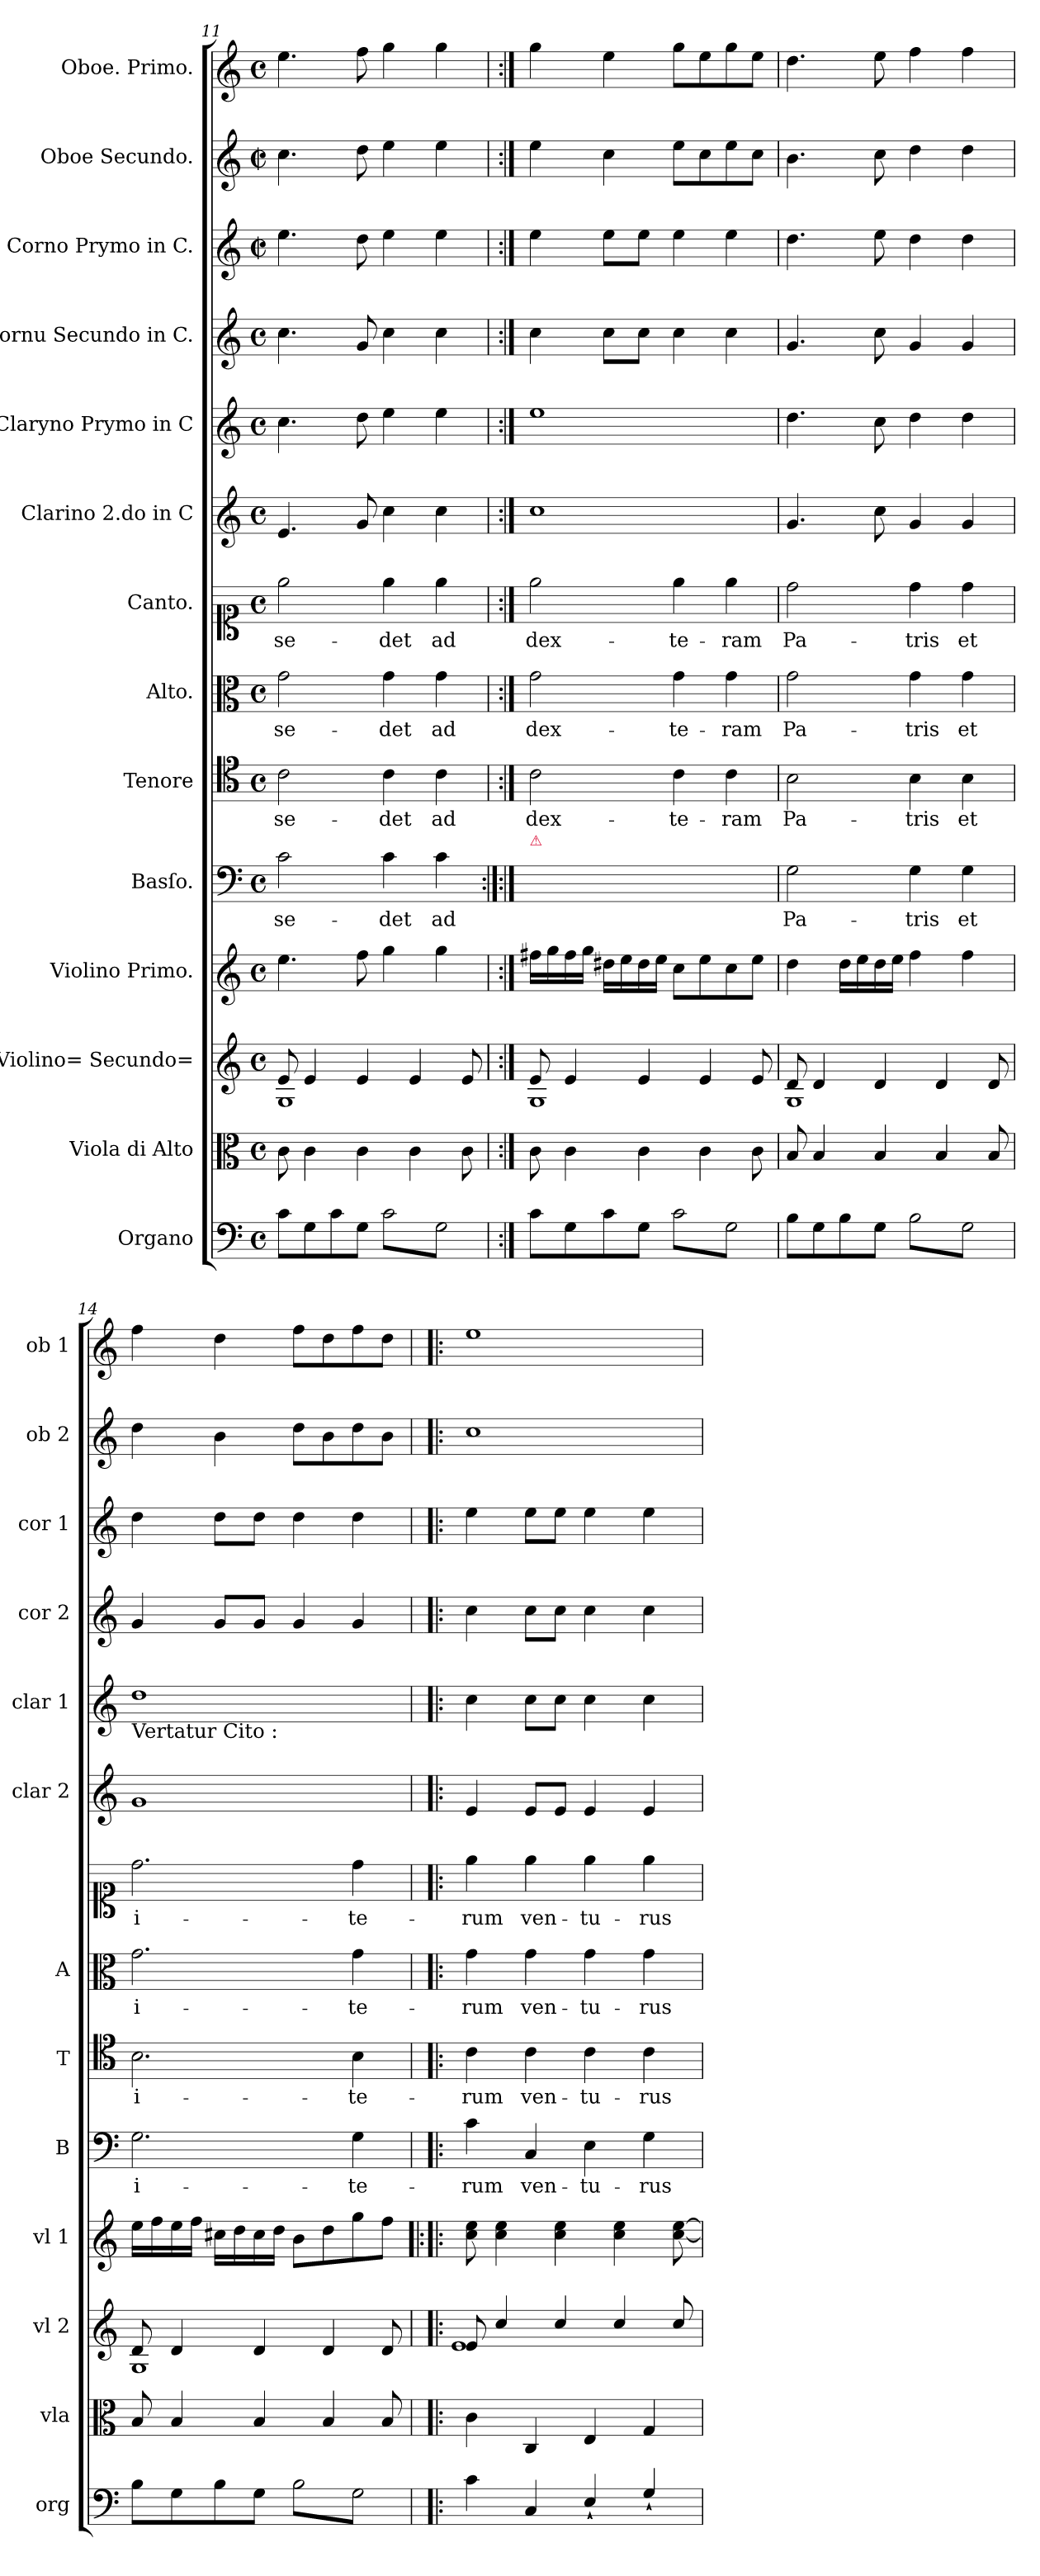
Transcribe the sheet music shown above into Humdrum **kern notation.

**kern	**kern	**kern	**kern	**kern	**text	**kern	**text	**kern	**text	**kern	**text	**kern	**kern	**kern	**kern	**kern	**kern
*part14	*part13	*part12	*part11	*part10	*part10	*part9	*part9	*part8	*part8	*part7	*part7	*part6	*part5	*part4	*part3	*part2	*part1
*staff14	*staff13	*staff12	*staff11	*staff10	*staff10	*staff9	*staff9	*staff8	*staff8	*staff7	*staff7	*staff6	*staff5	*staff4	*staff3	*staff2	*staff1
*I"Organo	*I"Viola di Alto	*I"Violino= Secundo=	*I"Violino Primo.	*I"Basſo.	*	*I"Tenore	*	*I"Alto.	*	*I"Canto.	*	*I"Clarino 2.do in C	*I"Claryno Prymo in C	*I"Cornu Secundo in C.	*I"Corno Prymo in C.	*I"Oboe Secundo.	*I"Oboe. Primo.
*I'org	*I'vla	*I'vl 2	*I'vl 1	*I'B	*	*I'T	*	*I'A	*	*	*	*I'clar 2	*I'clar 1	*I'cor 2	*I'cor 1	*I'ob 2	*I'ob 1
*clefF4	*clefC3	*clefG2	*clefG2	*clefF4	*	*clefC4	*	*clefC3	*	*clefC1	*	*clefG2	*clefG2	*clefG2	*clefG2	*clefG2	*clefG2
*k[]	*k[]	*k[]	*k[]	*k[]	*	*k[]	*	*k[]	*	*k[]	*	*k[]	*k[]	*k[]	*k[]	*k[]	*k[]
*C:	*C:	*C:	*C:	*C:	*	*C:	*	*C:	*	*C:	*	*C:	*C:	*C:	*C:	*C:	*C:
*M2/2	*M2/2	*M2/2	*M2/2	*M2/2	*	*M2/2	*	*M2/2	*	*M2/2	*	*M2/2	*M2/2	*M2/2	*M2/2	*M2/2	*M2/2
*met(c)	*met(c)	*met(c)	*met(c)	*met(c)	*	*met(c)	*	*met(c)	*	*met(c)	*	*met(c)	*met(c)	*met(c)	*met(c|)	*met(c|)	*met(c)
=11	=11	=11	=11	=11	=11	=11	=11	=11	=11	=11	=11	=11	=11	=11	=11	=11	=11
*	*	*^	*	*	*	*	*	*	*	*	*	*	*	*	*	*	*
8c\L	8c\	8e/	1G	4.ee\	2c\	se-	2c\	se-	2g\	se-	2ee\	se-	4.e/	4.cc\	4.cc\	4.ee\	4.cc\	4.ee\
8G\	4c\	4e/	.	.	.	.	.	.	.	.	.	.	.	.	.	.	.	.
8c\	.	.	.	.	.	.	.	.	.	.	.	.	.	.	.	.	.	.
8G\J	4c\	4e/	.	8ff\	.	.	.	.	.	.	.	.	8g/	8dd\	8g/	8dd\	8dd\	8ff\
*tremolo	*	*	*	*	*	*	*	*	*	*	*	*	*	*	*	*	*	*
8c\L	.	.	.	4gg\	4c\	-det	4c\	-det	4g\	-det	4ee\	-det	4cc\	4ee\	4cc\	4ee\	4ee\	4gg\
8G\	4c\	4e/	.	.	.	.	.	.	.	.	.	.	.	.	.	.	.	.
8c\	.	.	.	4gg\	4c\	ad	4c\	ad	4g\	ad	4ee\	ad	4cc\	4ee\	4cc\	4ee\	4ee\	4gg\
8G\J	8c\	8e/	.	.	.	.	.	.	.	.	.	.	.	.	.	.	.	.
*Xtremolo	*	*	*	*	*	*	*	*	*	*	*	*	*	*	*	*	*	*
=12	=12	=12	=12	=12	=12:|!	=12	=12	=12	=12	=12	=12	=12	=12	=12	=12	=12	=12	=12
!	!	!	!	!	!LO:TX:a:color=crimson:t=⚠	!	!	!	!	!	!	!	!	!	!	!	!	!
8c\L	8c\	8e/	1G	16ff#X\LL	2c\yy	dex-	2c\	dex-	2g\	dex-	2ee\	dex-	1cc	1ee	4cc\	4ee\	4ee\	4gg\
.	.	.	.	16gg\	.	.	.	.	.	.	.	.	.	.	.	.	.	.
8G\	4c\	4e/	.	16ff#\	.	.	.	.	.	.	.	.	.	.	.	.	.	.
.	.	.	.	16gg\JJ	.	.	.	.	.	.	.	.	.	.	.	.	.	.
8c\	.	.	.	16dd#X\LL	.	.	.	.	.	.	.	.	.	.	8cc\L	8ee\L	4cc\	4ee\
.	.	.	.	16ee\	.	.	.	.	.	.	.	.	.	.	.	.	.	.
8G\J	4c\	4e/	.	16dd#\	.	.	.	.	.	.	.	.	.	.	8cc\J	8ee\J	.	.
.	.	.	.	16ee\JJ	.	.	.	.	.	.	.	.	.	.	.	.	.	.
*tremolo	*	*	*	*	*	*	*	*	*	*	*	*	*	*	*	*	*	*
8c\L	.	.	.	8cc\L	4c\yy	-te-	4c\	-te-	4g\	-te-	4ee\	-te-	.	.	4cc\	4ee\	8ee\L	8gg\L
8G\	4c\	4e/	.	8ee\	.	.	.	.	.	.	.	.	.	.	.	.	8cc\	8ee\
8c\	.	.	.	8cc\	4c\yy	-ram	4c\	-ram	4g\	-ram	4ee\	-ram	.	.	4cc\	4ee\	8ee\	8gg\
8G\J	8c\	8e/	.	8ee\J	.	.	.	.	.	.	.	.	.	.	.	.	8cc\J	8ee\J
*Xtremolo	*	*	*	*	*	*	*	*	*	*	*	*	*	*	*	*	*	*
=13	=13	=13	=13	=13	=13	=13	=13	=13	=13	=13	=13	=13	=13	=13	=13	=13	=13	=13
8B\L	8B/	8d/	1G	4dd\	2G\	Pa-	2B\	Pa-	2g\	Pa-	2dd\	Pa-	4.g/	4.dd\	4.g/	4.dd\	4.b\	4.dd\
8G\	4B/	4d/	.	.	.	.	.	.	.	.	.	.	.	.	.	.	.	.
8B\	.	.	.	16dd\LL	.	.	.	.	.	.	.	.	.	.	.	.	.	.
.	.	.	.	16ee\	.	.	.	.	.	.	.	.	.	.	.	.	.	.
8G\J	4B/	4d/	.	16dd\	.	.	.	.	.	.	.	.	8cc\	8cc\	8cc\	8ee\	8cc\	8ee\
.	.	.	.	16ee\JJ	.	.	.	.	.	.	.	.	.	.	.	.	.	.
*tremolo	*	*	*	*	*	*	*	*	*	*	*	*	*	*	*	*	*	*
8B\L	.	.	.	4ff\	4G\	-tris	4B\	-tris	4g\	-tris	4dd\	-tris	4g/	4dd\	4g/	4dd\	4dd\	4ff\
8G\	4B/	4d/	.	.	.	.	.	.	.	.	.	.	.	.	.	.	.	.
8B\	.	.	.	4ff\	4G\	et	4B\	et	4g\	et	4dd\	et	4g/	4dd\	4g/	4dd\	4dd\	4ff\
8G\J	8B/	8d/	.	.	.	.	.	.	.	.	.	.	.	.	.	.	.	.
*Xtremolo	*	*	*	*	*	*	*	*	*	*	*	*	*	*	*	*	*	*
=14	=14	=14	=14	=14	=14	=14	=14	=14	=14	=14	=14	=14	=14	=14	=14	=14	=14	=14
!	!	!	!	!	!	!	!	!	!	!	!	!	!	!LO:TX:b:t=Vertatur Cito &colon;	!	!	!	!
8B\L	8B/	8d/	1G	16ee\LL	2.G\	i-	2.B\	i-	2.g\	i-	2.dd\	i-	1g	1dd	4g/	4dd\	4dd\	4ff\
.	.	.	.	16ff\	.	.	.	.	.	.	.	.	.	.	.	.	.	.
8G\	4B/	4d/	.	16ee\	.	.	.	.	.	.	.	.	.	.	.	.	.	.
.	.	.	.	16ff\JJ	.	.	.	.	.	.	.	.	.	.	.	.	.	.
8B\	.	.	.	16cc#X\LL	.	.	.	.	.	.	.	.	.	.	8g/L	8dd\L	4b\	4dd\
.	.	.	.	16dd\	.	.	.	.	.	.	.	.	.	.	.	.	.	.
8G\J	4B/	4d/	.	16cc#\	.	.	.	.	.	.	.	.	.	.	8g/J	8dd\J	.	.
.	.	.	.	16dd\JJ	.	.	.	.	.	.	.	.	.	.	.	.	.	.
*tremolo	*	*	*	*	*	*	*	*	*	*	*	*	*	*	*	*	*	*
8B\L	.	.	.	8b\L	.	.	.	.	.	.	.	.	.	.	4g/	4dd\	8dd\L	8ff\L
8G\	4B/	4d/	.	8dd\	.	.	.	.	.	.	.	.	.	.	.	.	8b\	8dd\
8B\	.	.	.	8gg\	4G\	-te-	4B\	-te-	4g\	-te-	4dd\	-te-	.	.	4g/	4dd\	8dd\	8ff\
8G\J	8B/	8d/	.	8ff\J	.	.	.	.	.	.	.	.	.	.	.	.	8b\J	8dd\J
*Xtremolo	*	*	*	*	*	*	*	*	*	*	*	*	*	*	*	*	*	*
=15	=15	=15	=15	=15!|:	=15	=15	=15	=15	=15	=15	=15	=15	=15	=15	=15	=15	=15	=15
4c\	4c\	8e/	1e	8cc\ 8ee\	4c\	-rum	4c\	-rum	4g\	-rum	4ee\	-rum	4e/	4cc\	4cc\	4ee\	1cc	1ee
.	.	4cc/	.	4cc\ 4ee\	.	.	.	.	.	.	.	.	.	.	.	.	.	.
4C/	4C/	.	.	.	4C/	ven-	4c\	ven-	4g\	ven-	4ee\	ven-	8e/L	8cc\L	8cc\L	8ee\L	.	.
.	.	4cc/	.	4cc\ 4ee\	.	.	.	.	.	.	.	.	8e/J	8cc\J	8cc\J	8ee\J	.	.
4E`/	4E/	.	.	.	4E\	-tu-	4c\	-tu-	4g\	-tu-	4ee\	-tu-	4e/	4cc\	4cc\	4ee\	.	.
.	.	4cc/	.	4cc\ 4ee\	.	.	.	.	.	.	.	.	.	.	.	.	.	.
4G`/	4G/	.	.	.	4G\	-rus	4c\	-rus	4g\	-rus	4ee\	-rus	4e/	4cc\	4cc\	4ee\	.	.
.	.	8cc/	.	[8cc\ [8ee\	.	.	.	.	.	.	.	.	.	.	.	.	.	.
*	*	*v	*v	*	*	*	*	*	*	*	*	*	*	*	*	*	*	*
=	=	=	=	=	=	=	=	=	=	=	=	=	=	=	=	=	=
*-	*-	*-	*-	*-	*-	*-	*-	*-	*-	*-	*-	*-	*-	*-	*-	*-	*-
